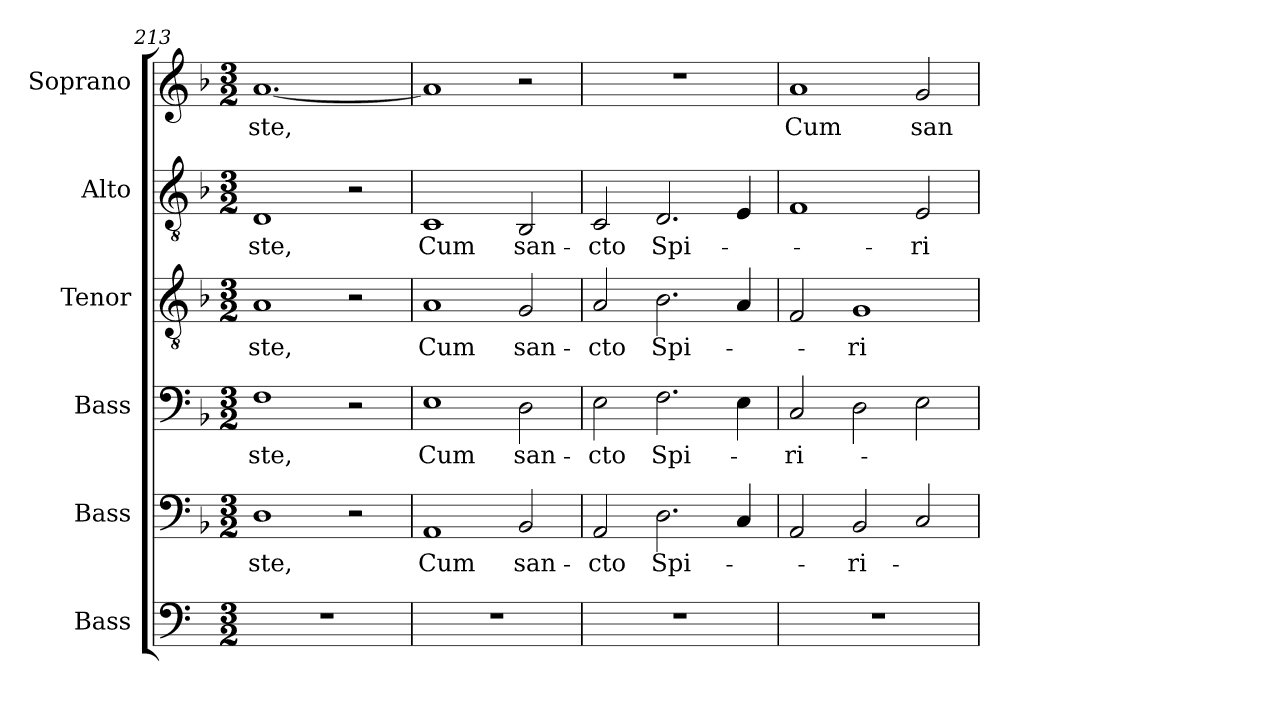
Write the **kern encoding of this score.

**kern	**kern	**text	**kern	**text	**kern	**text	**kern	**text	**kern	**text
*part6	*part5	*part5	*part4	*part4	*part3	*part3	*part2	*part2	*part1	*part1
*staff6	*staff5	*staff5	*staff4	*staff4	*staff3	*staff3	*staff2	*staff2	*staff1	*staff1
*I"Bass	*I"Bass	*	*I"Bass	*	*I"Tenor	*	*I"Alto	*	*I"Soprano	*
*I'B.	*I'B.	*	*I'B.	*	*I'T.	*	*I'A.	*	*I'S.	*
*clefF4	*clefF4	*	*clefF4	*	*clefGv2	*	*clefGv2	*	*clefG2	*
*	*	*	*	*	*ITrd7c12	*	*	*	*	*
*k[]	*k[b-]	*	*k[b-]	*	*k[b-]	*	*k[b-]	*	*k[b-]	*
*C:	*F:	*	*F:	*	*F:	*	*F:	*	*F:	*
*M3/2	*M3/2	*	*M3/2	*	*M3/2	*	*M3/2	*	*M3/2	*
*MM132	*MM132	*	*MM132	*	*MM132	*	*MM132	*	*MM132	*
=213	=213	=213	=213	=213	=213	=213	=213	=213	=213	=213
!LO:N:vis=1	!	!	!	!	!	!	!	!	!	!
!	!	!LO:LY:b:color=#000000	!	!	!	!	!	!	!	!
!	!	!	!	!LO:LY:b:color=#000000	!	!	!	!	!	!
!	!	!	!	!	!	!LO:LY:b:color=#000000	!	!	!	!
!	!	!	!	!	!	!	!	!LO:LY:b:color=#000000	!	!
!	!	!	!	!	!	!	!	!	!	!LO:LY:b:color=#000000
1.r	1Di	-ste,	1Fi	-ste,	1AAi	-ste,	1Di	-ste,	[1.ai	-ste,
.	2r	.	2r	.	2r	.	2r	.	.	.
=214	=214	=214	=214	=214	=214	=214	=214	=214	=214	=214
!LO:N:vis=1	!	!	!	!	!	!	!	!	!	!
!	!	!LO:LY:b:color=#000000	!	!	!	!	!	!	!	!
!	!	!	!	!LO:LY:b:color=#000000	!	!	!	!	!	!
!	!	!	!	!	!	!LO:LY:b:color=#000000	!	!	!	!
!	!	!	!	!	!	!	!	!LO:LY:b:color=#000000	!	!
1.r	1AAi	Cum	1Ei	Cum	1AAi	Cum	1Ci	Cum	1ai]	.
!	!	!LO:LY:b:color=#000000	!	!	!	!	!	!	!	!
!	!	!	!	!LO:LY:b:color=#000000	!	!	!	!	!	!
!	!	!	!	!	!	!LO:LY:b:color=#000000	!	!	!	!
!	!	!	!	!	!	!	!	!LO:LY:b:color=#000000	!	!
.	2BB-i/	san-	2Di\	san-	2GGi/	san-	2BB-i/	san-	2r	.
=215	=215	=215	=215	=215	=215	=215	=215	=215	=215	=215
!LO:N:vis=1	!	!	!	!	!	!	!	!	!	!
!	!	!LO:LY:b:color=#000000	!	!	!	!	!	!	!	!
!	!	!	!	!LO:LY:b:color=#000000	!	!	!	!	!	!
!	!	!	!	!	!	!LO:LY:b:color=#000000	!	!	!	!
!	!	!	!	!	!	!	!	!LO:LY:b:color=#000000	!LO:N:vis=1	!
1.r	2AAi/	-cto	2Ei\	-cto	2AAi/	-cto	2Ci/	-cto	1.r	.
!	!	!LO:LY:b:color=#000000	!	!	!	!	!	!	!	!
!	!	!	!	!LO:LY:b:color=#000000	!	!	!	!	!	!
!	!	!	!	!	!	!LO:LY:b:color=#000000	!	!	!	!
!	!	!	!	!	!	!	!	!LO:LY:b:color=#000000	!	!
.	2.Di\	Spi-	2.Fi\	Spi-	2.BB-i\	Spi-	2.Di/	Spi-	.	.
.	4Ci/	.	4Ei\	.	4AAi/	.	4Ei/	.	.	.
=216	=216	=216	=216	=216	=216	=216	=216	=216	=216	=216
!LO:N:vis=1	!	!	!	!	!	!	!	!	!	!
!	!	!	!	!LO:LY:b:color=#000000	!	!	!	!	!	!
!	!	!	!	!	!	!	!	!	!	!LO:LY:b:color=#000000
1.r	2AAi/	.	2Ci/	-ri-	2FFi/	.	1Fi	.	1ai	Cum
!	!	!LO:LY:b:color=#000000	!	!	!	!	!	!	!	!
!	!	!	!	!	!	!LO:LY:b:color=#000000	!	!	!	!
.	2BB-i/	-ri-	2Di\	.	1GGi	-ri-	.	.	.	.
!	!	!	!	!	!	!	!	!LO:LY:b:color=#000000	!	!
!	!	!	!	!	!	!	!	!	!	!LO:LY:b:color=#000000
.	2Ci/	.	2Ei\	.	.	.	2Ei/	-ri-	2gi/	san-
=	=	=	=	=	=	=	=	=	=	=
*-	*-	*-	*-	*-	*-	*-	*-	*-	*-	*-
